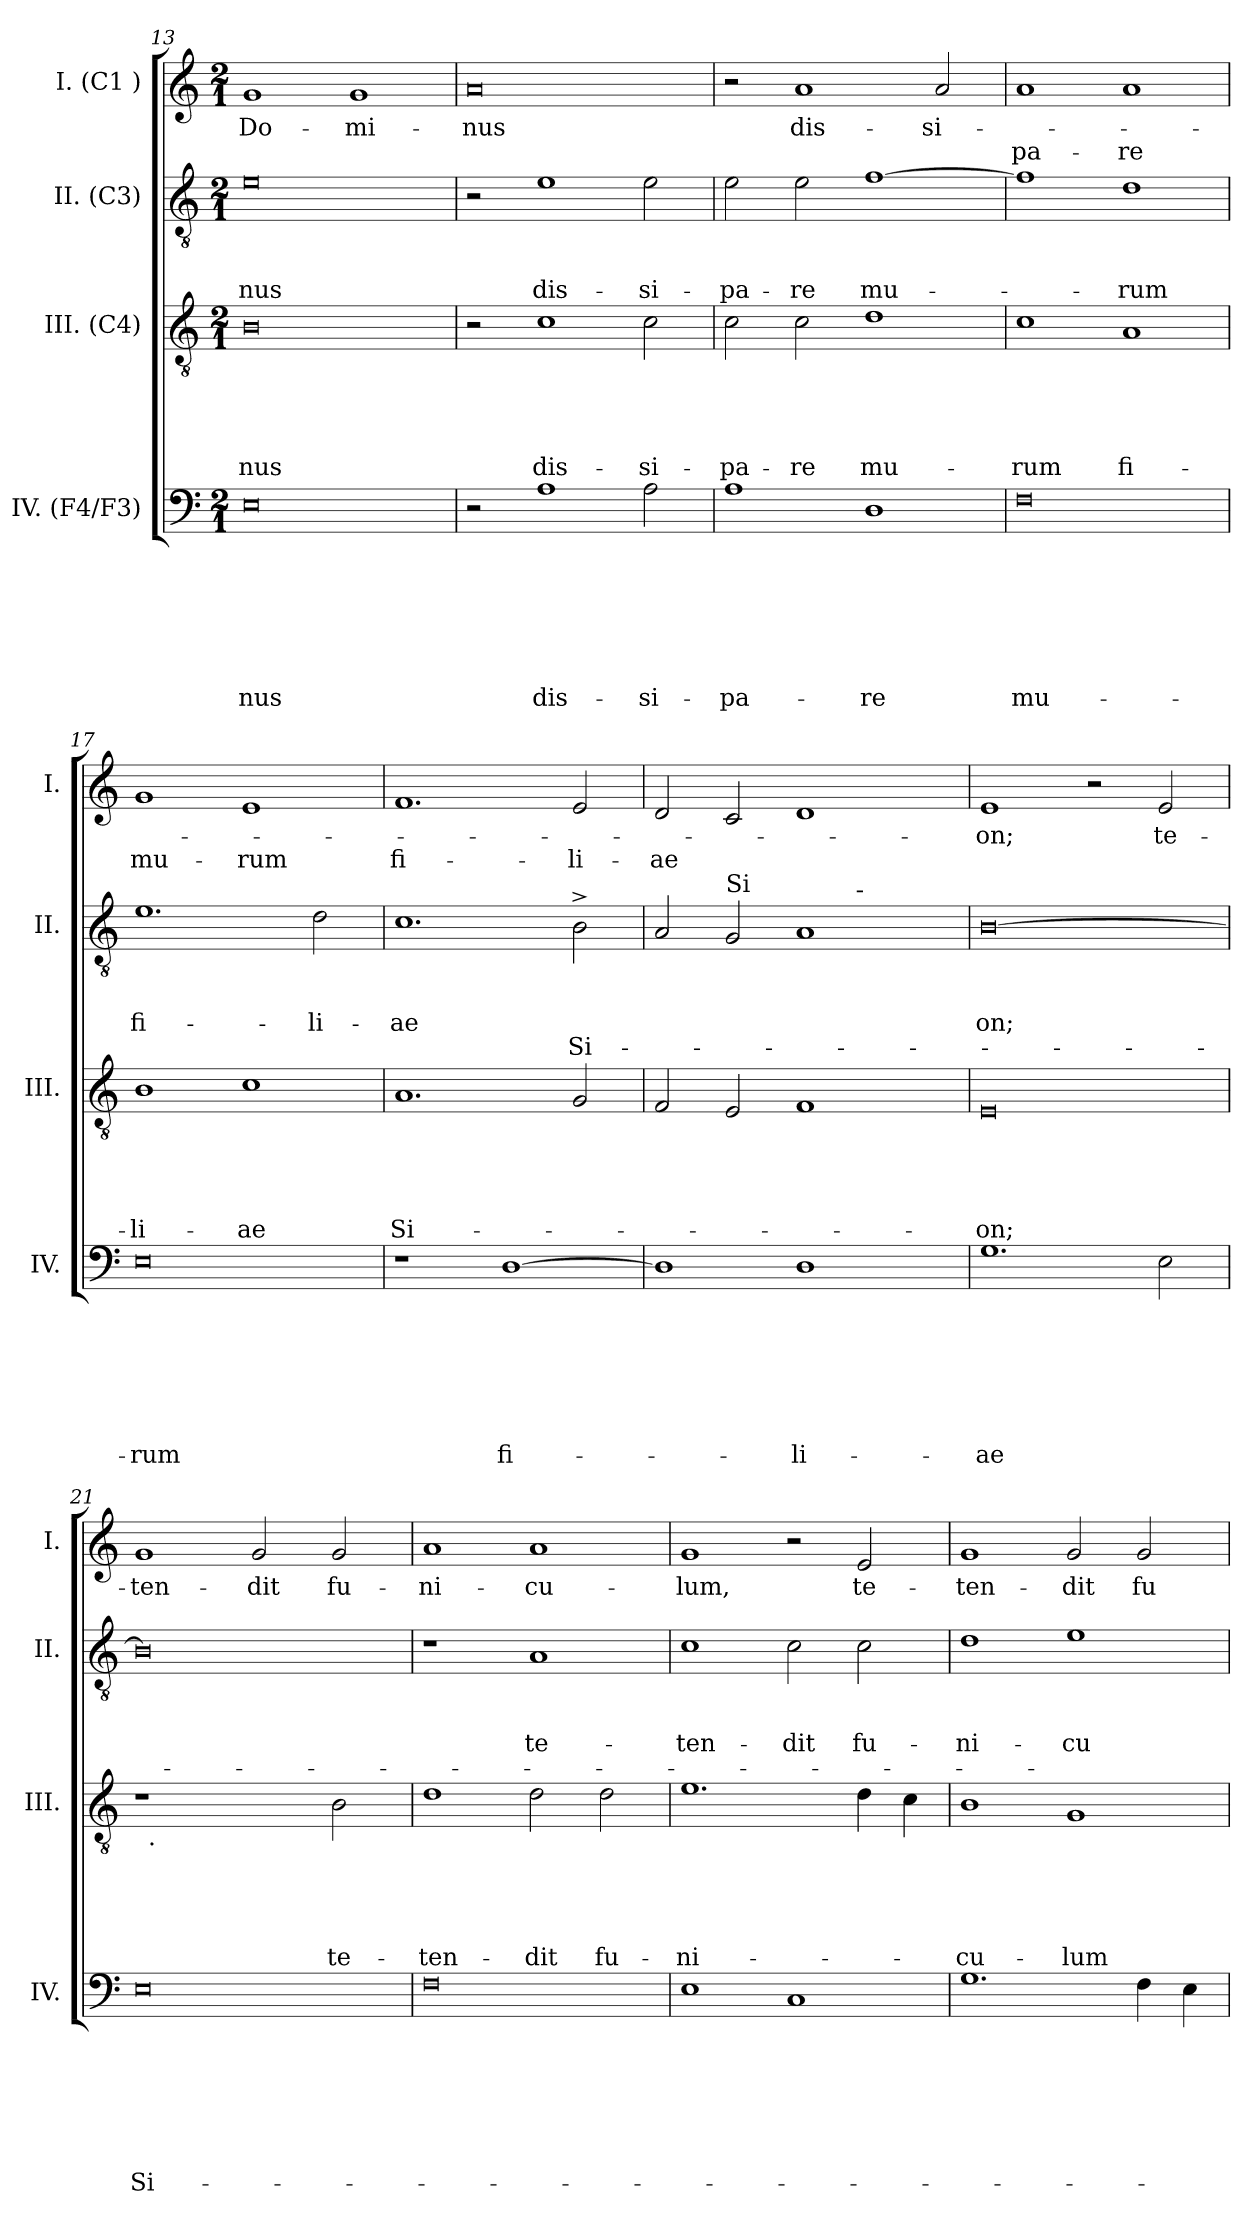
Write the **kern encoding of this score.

**kern	**text	**text	**text	**text	**text	**text	**text	**kern	**text	**text	**text	**text	**text	**kern	**text	**text	**text	**text	**kern	**text	**text
*part4	*part4	*part4	*part4	*part4	*part4	*part4	*part4	*part3	*part3	*part3	*part3	*part3	*part3	*part2	*part2	*part2	*part2	*part2	*part1	*part1	*part1
*staff4	*staff4	*staff4	*staff4	*staff4	*staff4	*staff4	*staff4	*staff3	*staff3	*staff3	*staff3	*staff3	*staff3	*staff2	*staff2	*staff2	*staff2	*staff2	*staff1	*staff1	*staff1
*I"IV. (F4/F3)	*	*	*	*	*	*	*	*I"III. (C4)	*	*	*	*	*	*I"II. (C3)	*	*	*	*	*I"I. (C1 )	*	*
*I'IV.	*	*	*	*	*	*	*	*I'III.	*	*	*	*	*	*I'II.	*	*	*	*	*I'I.	*	*
*clefF4	*	*	*	*	*	*	*	*clefGv2	*	*	*	*	*	*clefGv2	*	*	*	*	*clefG2	*	*
*k[]	*	*	*	*	*	*	*	*k[]	*	*	*	*	*	*k[]	*	*	*	*	*k[]	*	*
*C:	*	*	*	*	*	*	*	*C:	*	*	*	*	*	*C:	*	*	*	*	*C:	*	*
*M2/1	*	*	*	*	*	*	*	*M2/1	*	*	*	*	*	*M2/1	*	*	*	*	*M2/1	*	*
=13	=13	=13	=13	=13	=13	=13	=13	=13	=13	=13	=13	=13	=13	=13	=13	=13	=13	=13	=13	=13	=13
!	!	!	!	!	!	!	!LO:LY:b	!	!	!	!	!	!LO:LY:b	!	!	!	!LO:LY:b	!	!	!LO:LY:b	!
0E	.	.	.	.	.	.	-nus	0B	.	.	.	.	-nus	0e	.	.	-nus	.	1g	Do-	.
!	!	!	!	!	!	!	!	!	!	!	!	!	!	!	!	!	!	!	!	!LO:LY:b	!
.	.	.	.	.	.	.	.	.	.	.	.	.	.	.	.	.	.	.	1g	-mi-	.
=14	=14	=14	=14	=14	=14	=14	=14	=14	=14	=14	=14	=14	=14	=14	=14	=14	=14	=14	=14	=14	=14
!	!	!	!	!	!	!	!	!	!	!	!	!	!	!	!	!	!	!	!	!LO:LY:b	!
2r	.	.	.	.	.	.	.	2r	.	.	.	.	.	2r	.	.	.	.	0a	-nus	.
!	!	!	!	!	!	!	!LO:LY:b	!	!	!	!	!	!LO:LY:b	!	!	!	!LO:LY:b	!	!	!	!
1A	.	.	.	.	.	.	dis-	1c	.	.	.	.	dis-	1e	.	.	dis-	.	.	.	.
!	!	!	!	!	!	!	!LO:LY:b	!	!	!	!	!	!LO:LY:b	!	!	!	!LO:LY:b	!	!	!	!
2A\	.	.	.	.	.	.	-si-	2c\	.	.	.	.	-si-	2e\	.	.	-si-	.	.	.	.
!!LO:LB:g=z
=15	=15	=15	=15	=15	=15	=15	=15	=15	=15	=15	=15	=15	=15	=15	=15	=15	=15	=15	=15	=15	=15
!	!	!	!	!	!	!	!LO:LY:b	!	!	!	!	!	!LO:LY:b	!	!	!	!LO:LY:b	!	!	!	!
1A	.	.	.	.	.	.	-pa-	2c\	.	.	.	.	-pa-	2e\	.	.	-pa-	.	2r	.	.
!	!	!	!	!	!	!	!	!	!	!	!	!	!LO:LY:b	!	!	!	!LO:LY:b	!	!	!LO:LY:b	!
.	.	.	.	.	.	.	.	2c\	.	.	.	.	-re	2e\	.	.	-re	.	1a	dis-	.
!	!	!	!	!	!	!	!LO:LY:b	!	!	!	!	!	!LO:LY:b	!	!	!	!LO:LY:b	!	!	!	!
1D	.	.	.	.	.	.	-re	1d	.	.	.	.	mu-	[>1f	.	.	mu-	.	.	.	.
!	!	!	!	!	!	!	!	!	!	!	!	!	!	!	!	!	!	!	!	!LO:LY:b	!
.	.	.	.	.	.	.	.	.	.	.	.	.	.	.	.	.	.	.	2a/	-si-	.
=16	=16	=16	=16	=16	=16	=16	=16	=16	=16	=16	=16	=16	=16	=16	=16	=16	=16	=16	=16	=16	=16
!	!	!	!	!	!	!	!LO:LY:b	!	!	!	!	!	!LO:LY:b	!	!	!	!	!	!	!	!LO:LY:b
0F	.	.	.	.	.	.	mu-	1c	.	.	.	.	-rum	1f]	.	.	.	.	1a	.	pa-
!	!	!	!	!	!	!	!	!	!	!	!	!	!LO:LY:b	!	!	!	!LO:LY:b	!	!	!	!LO:LY:b
.	.	.	.	.	.	.	.	1A	.	.	.	.	fi-	1d	.	.	-rum	.	1a	.	-re
=17	=17	=17	=17	=17	=17	=17	=17	=17	=17	=17	=17	=17	=17	=17	=17	=17	=17	=17	=17	=17	=17
!	!	!	!	!	!	!	!LO:LY:b	!	!	!	!	!	!LO:LY:b:rj	!	!	!	!LO:LY:b	!	!	!	!LO:LY:b
0E	.	.	.	.	.	.	-rum	1B	.	.	.	.	-li-	1.e	.	.	fi-	.	1g	.	mu-
!	!	!	!	!	!	!	!	!	!	!	!	!	!LO:LY:b	!	!	!	!	!	!	!	!LO:LY:b
.	.	.	.	.	.	.	.	1c	.	.	.	.	-ae	.	.	.	.	.	1e	.	-rum
!	!	!	!	!	!	!	!	!	!	!	!	!	!	!	!	!	!LO:LY:b	!	!	!	!
.	.	.	.	.	.	.	.	.	.	.	.	.	.	2d\	.	.	-li-	.	.	.	.
=18	=18	=18	=18	=18	=18	=18	=18	=18	=18	=18	=18	=18	=18	=18	=18	=18	=18	=18	=18	=18	=18
!	!	!	!	!	!	!	!	!	!	!	!	!	!LO:LY:b	!	!	!	!LO:LY:b	!	!	!	!LO:LY:b
1r	.	.	.	.	.	.	.	1.A	.	.	.	.	Si-	1.c	.	.	-ae	.	1.f	.	fi-
!	!	!	!	!	!	!	!LO:LY:b	!	!	!	!	!	!	!	!	!	!	!	!	!	!
[>1D	.	.	.	.	.	.	fi-	.	.	.	.	.	.	.	.	.	.	.	.	.	.
!	!	!	!	!	!	!	!	!	!	!	!	!	!	!	!	!	!	!LO:LY:b	!	!	!LO:LY:b
.	.	.	.	.	.	.	.	2G/	.	.	.	.	.	2B^>\	.	.	.	Si-	2e/	.	-li-
=19	=19	=19	=19	=19	=19	=19	=19	=19	=19	=19	=19	=19	=19	=19	=19	=19	=19	=19	=19	=19	=19
!	!	!	!	!	!	!	!	!	!	!	!	!	!	!	!	!	!	!	!	!	!LO:LY:b
*	*	*	*	*	*	*	*	*	*	*	*	*	*	*^	*	*	*	*	*	*	*
1D]	.	.	.	.	.	.	.	2F/	.	.	.	.	.	2A/	1ryy	.	.	.	.	2d/	.	-ae
!	!	!	!	!	!	!	!	!	!	!	!	!	!	!LO:TX:a:t=Si	!	!	!	!	!	!	!	!
.	.	.	.	.	.	.	.	2E/	.	.	.	.	.	2G/	.	.	.	.	.	2c/	.	.
!	!	!	!	!	!	!	!LO:LY:b:rj	!	!	!	!	!	!	!	!	!	!	!	!	!	!	!
1D	.	.	.	.	.	.	-li-	1F	.	.	.	.	.	1A	4ryy	.	.	.	.	1d	.	.
.	.	.	.	.	.	.	.	.	.	.	.	.	.	.	32ryy	.	.	.	.	.	.	.
!	!	!	!	!	!	!	!	!	!	!	!	!	!	!	!LO:TX:a:t=-	!	!	!	!	!	!	!
.	.	.	.	.	.	.	.	.	.	.	.	.	.	.	2ryy	.	.	.	.	.	.	.
.	.	.	.	.	.	.	.	.	.	.	.	.	.	.	8..ryy	.	.	.	.	.	.	.
=20	=20	=20	=20	=20	=20	=20	=20	=20	=20	=20	=20	=20	=20	=20	=20	=20	=20	=20	=20	=20	=20	=20
!	!	!	!	!	!	!	!LO:LY:b	!	!	!	!	!	!LO:LY:b	!	!	!	!	!LO:LY:b	!	!	!LO:LY:b	!
*	*	*	*	*	*	*	*	*	*	*	*	*	*	*v	*v	*	*	*	*	*	*	*
1.G	.	.	.	.	.	.	-ae	0E	.	.	.	.	-on;	[<0B	.	.	on;	.	1e	-on;	.
.	.	.	.	.	.	.	.	.	.	.	.	.	.	.	.	.	.	.	2r	.	.
!	!	!	!	!	!	!	!	!	!	!	!	!	!	!	!	!	!	!	!	!LO:LY:b	!
2E\	.	.	.	.	.	.	.	.	.	.	.	.	.	.	.	.	.	.	2e/	te-	.
!!LO:LB:g=z
=21	=21	=21	=21	=21	=21	=21	=21	=21	=21	=21	=21	=21	=21	=21	=21	=21	=21	=21	=21	=21	=21
!	!	!	!	!	!	!	!LO:LY:b	!	!	!	!	!	!	!	!	!	!	!	!	!LO:LY:b	!
*	*	*	*	*	*	*	*	*^	*	*	*	*	*	*	*	*	*	*	*	*	*
0E	.	.	.	.	.	.	Si-	1r	32ryy	.	.	.	.	.	0B]	.	.	.	.	1g	-ten-	.
!	!	!	!	!	!	!	!	!	!LO:TX:b:t=.	!	!	!	!	!	!	!	!	!	!	!	!	!
.	.	.	.	.	.	.	.	.	1ryy	.	.	.	.	.	.	.	.	.	.	.	.	.
!	!	!	!	!	!	!	!	!	!	!	!	!	!	!	!	!	!	!	!	!	!LO:LY:b	!
.	.	.	.	.	.	.	.	2ryy	.	.	.	.	.	.	.	.	.	.	.	2g/	-dit	.
.	.	.	.	.	.	.	.	.	2ryy	.	.	.	.	.	.	.	.	.	.	.	.	.
!	!	!	!	!	!	!	!	!	!	!	!	!	!	!LO:LY:b	!	!	!	!	!	!	!LO:LY:b	!
.	.	.	.	.	.	.	.	2B\	.	.	.	.	.	te-	.	.	.	.	.	2g/	fu-	.
.	.	.	.	.	.	.	.	.	4...ryy	.	.	.	.	.	.	.	.	.	.	.	.	.
=22	=22	=22	=22	=22	=22	=22	=22	=22	=22	=22	=22	=22	=22	=22	=22	=22	=22	=22	=22	=22	=22	=22
!	!	!	!	!	!	!	!	!	!	!	!	!	!	!LO:LY:b	!	!	!	!	!	!	!LO:LY:b	!
*	*	*	*	*	*	*	*	*v	*v	*	*	*	*	*	*	*	*	*	*	*	*	*
0F	.	.	.	.	.	.	.	1d	.	.	.	.	-ten-	1r	.	.	.	.	1a	-ni-	.
!	!	!	!	!	!	!	!	!	!	!	!	!	!LO:LY:b	!	!	!	!LO:LY:b	!	!	!LO:LY:b	!
.	.	.	.	.	.	.	.	2d\	.	.	.	.	-dit	1A	.	.	te-	.	1a	-cu-	.
!	!	!	!	!	!	!	!	!	!	!	!	!	!LO:LY:b	!	!	!	!	!	!	!	!
.	.	.	.	.	.	.	.	2d\	.	.	.	.	fu-	.	.	.	.	.	.	.	.
=23	=23	=23	=23	=23	=23	=23	=23	=23	=23	=23	=23	=23	=23	=23	=23	=23	=23	=23	=23	=23	=23
!	!	!	!	!	!	!	!	!	!	!	!	!	!LO:LY:b	!	!	!	!LO:LY:b	!	!	!LO:LY:b	!
1E	.	.	.	.	.	.	.	1.e	.	.	.	.	-ni-	1c	.	.	-ten-	.	1g	-lum,	.
!	!	!	!	!	!	!	!	!	!	!	!	!	!	!	!	!	!LO:LY:b	!	!	!	!
1C	.	.	.	.	.	.	.	.	.	.	.	.	.	2c\	.	.	-dit	.	2r	.	.
!	!	!	!	!	!	!	!	!	!	!	!	!	!	!	!	!	!LO:LY:b	!	!	!LO:LY:b	!
.	.	.	.	.	.	.	.	4d\	.	.	.	.	.	2c\	.	.	fu-	.	2e/	te-	.
.	.	.	.	.	.	.	.	4c\	.	.	.	.	.	.	.	.	.	.	.	.	.
=24	=24	=24	=24	=24	=24	=24	=24	=24	=24	=24	=24	=24	=24	=24	=24	=24	=24	=24	=24	=24	=24
!	!	!	!	!	!	!	!	!	!	!	!	!	!LO:LY:b	!	!	!	!LO:LY:b	!	!	!LO:LY:b	!
1.G	.	.	.	.	.	.	.	1B	.	.	.	.	-cu-	1d	.	.	-ni-	.	1g	-ten-	.
!	!	!	!	!	!	!	!	!	!	!	!	!	!LO:LY:b	!	!	!	!LO:LY:b	!	!	!LO:LY:b	!
.	.	.	.	.	.	.	.	1G	.	.	.	.	-lum	1e	.	.	-cu-	.	2g/	-dit	.
!	!	!	!	!	!	!	!	!	!	!	!	!	!	!	!	!	!	!	!	!LO:LY:b	!
4F\	.	.	.	.	.	.	.	.	.	.	.	.	.	.	.	.	.	.	2g/	fu-	.
4E\	.	.	.	.	.	.	.	.	.	.	.	.	.	.	.	.	.	.	.	.	.
=	=	=	=	=	=	=	=	=	=	=	=	=	=	=	=	=	=	=	=	=	=
*-	*-	*-	*-	*-	*-	*-	*-	*-	*-	*-	*-	*-	*-	*-	*-	*-	*-	*-	*-	*-	*-
